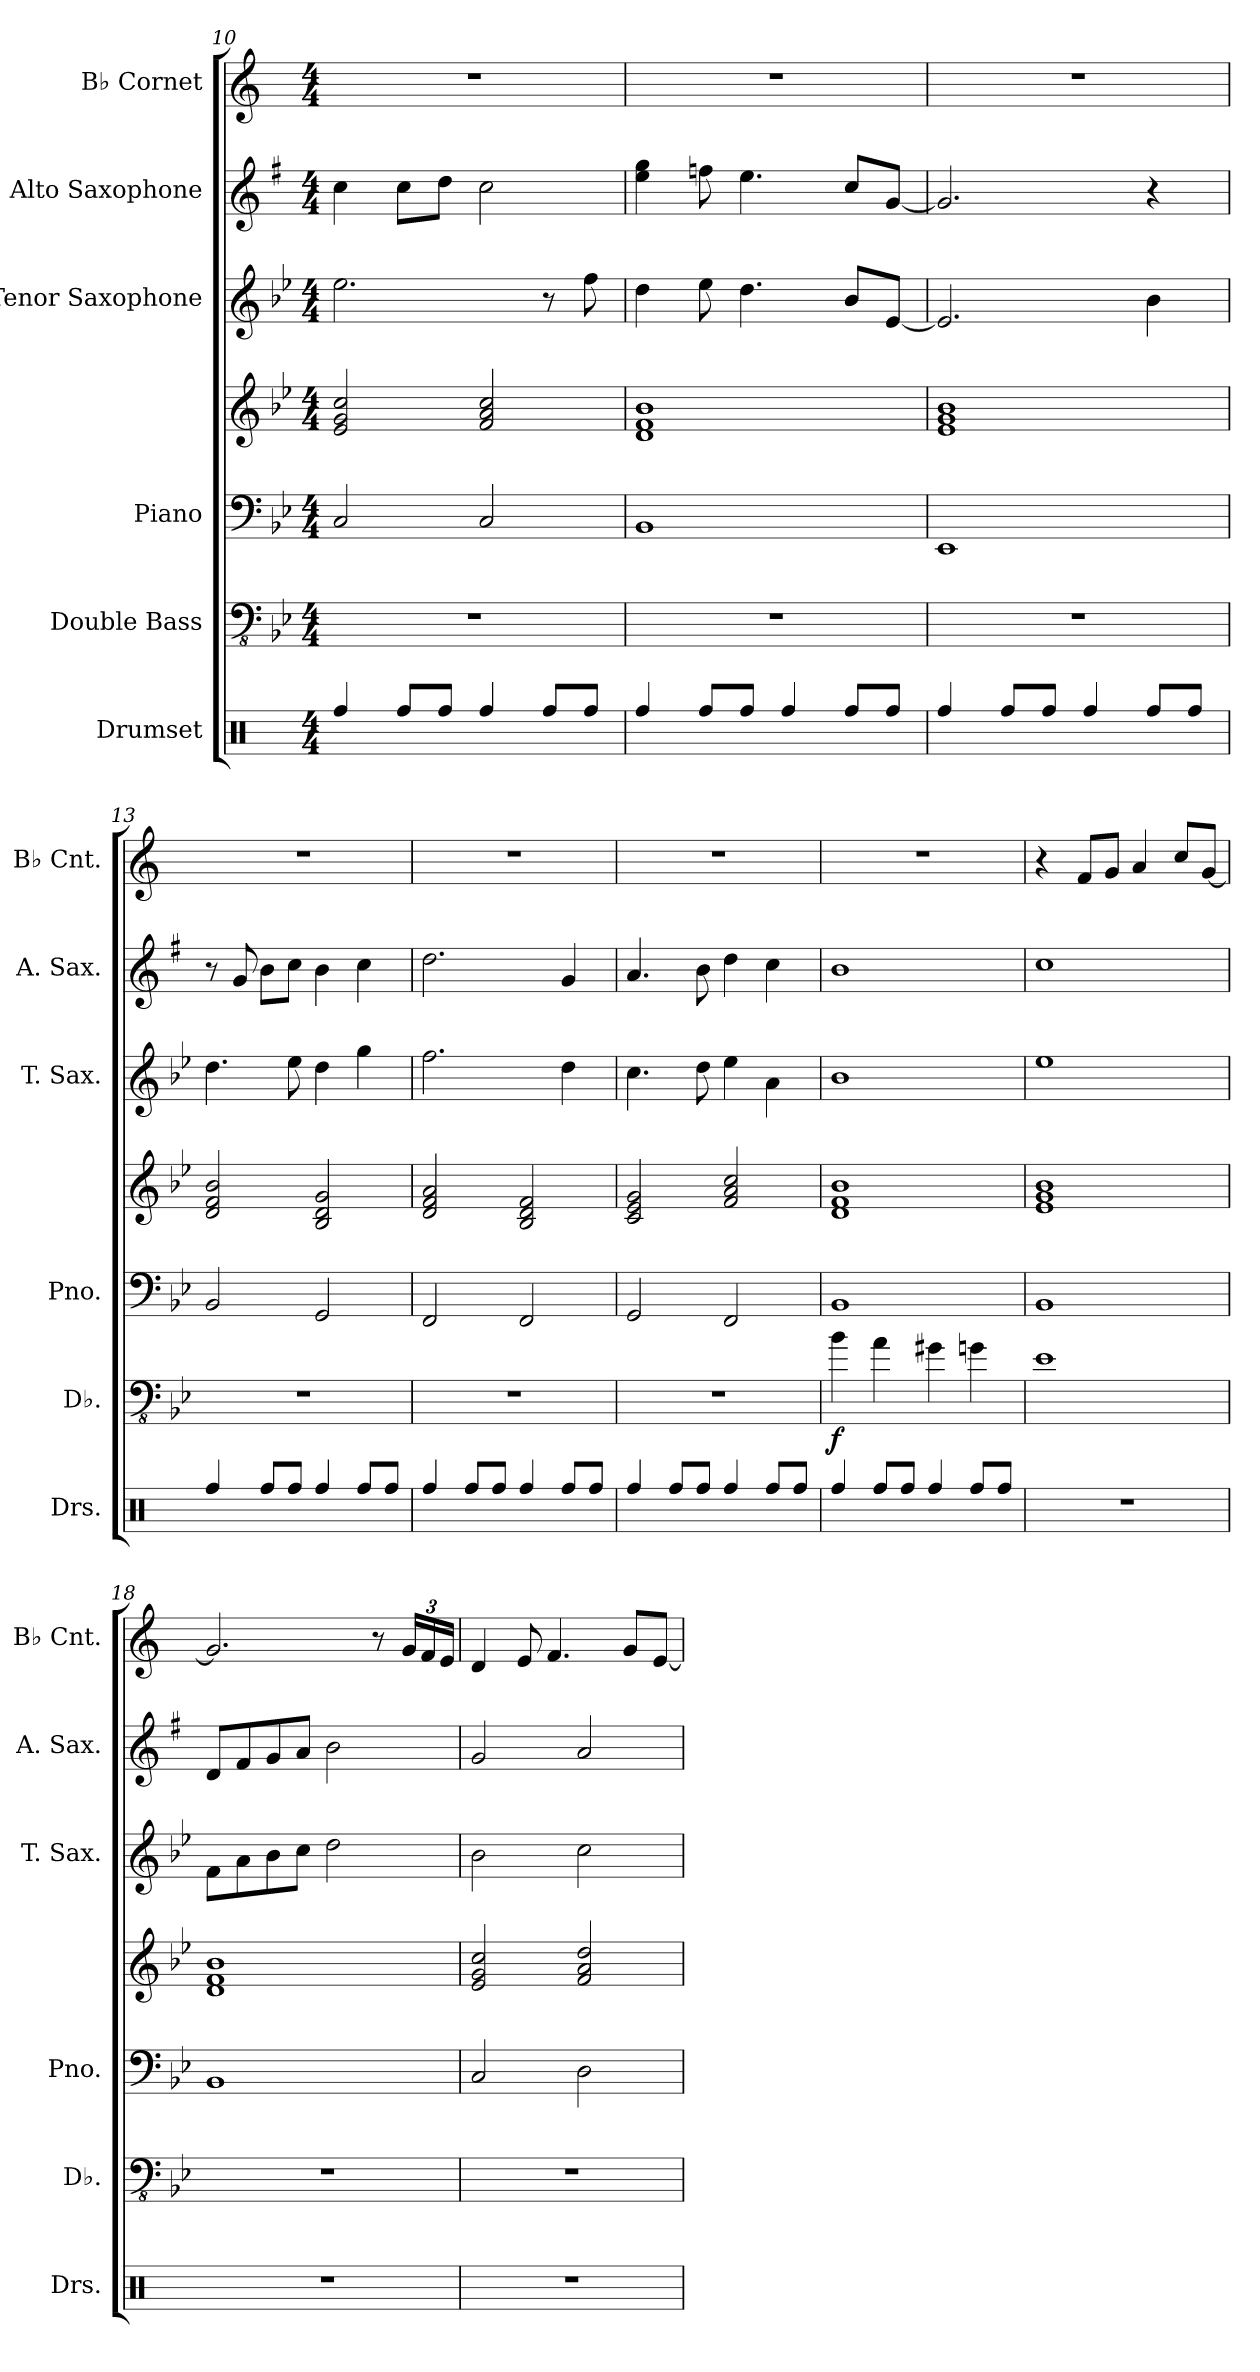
**kern	**kern	**dynam	**kern	**kern	**kern	**kern	**kern
*part6	*part5	*part5	*part4	*part4	*part3	*part2	*part1
*staff7	*staff6	*staff6	*staff5	*staff4	*staff3	*staff2	*staff1
*I"Drumset	*I"Double Bass	*	*I"Piano	*	*I"Tenor Saxophone	*I"Alto Saxophone	*I"B♭ Cornet
*I'Drs.	*I'Db.	*	*I'Pno.	*	*I'T. Sax.	*I'A. Sax.	*I'B♭ Cnt.
*clefX	*clefFv4	*	*clefF4	*clefG2	*clefG2	*clefG2	*clefG2
*	*ITrd7c12	*	*	*	*ITrd8c14	*ITrd5c9	*ITrd1c2
*k[]	*k[b-e-]	*	*k[b-e-]	*k[b-e-]	*k[b-e-]	*k[b-e-]	*k[b-e-]
*M4/4	*M4/4	*	*M4/4	*M4/4	*M4/4	*M4/4	*M4/4
=10	=10	=10	=10	=10	=10	=10	=10
4Rff/	1r	.	2C/	2e-/ 2g/ 2cc/	2.e-\	4e-\	1r
8Rff/L	.	.	.	.	.	8e-\L	.
8Rff/J	.	.	.	.	.	8f\J	.
4Rff/	.	.	2C/	2f/ 2a/ 2cc/	.	2e-\	.
8Rff/L	.	.	.	.	8r	.	.
8Rff/J	.	.	.	.	8f\	.	.
=11	=11	=11	=11	=11	=11	=11	=11
4Rff/	1r	.	1BB-	1d 1f 1b-	4d\	4g\ 4b-\	1r
8Rff/L	.	.	.	.	8e-\	8a-X\	.
8Rff/J	.	.	.	.	4.d\	4.g\	.
4Rff/	.	.	.	.	.	.	.
8Rff/L	.	.	.	.	8B-/L	8e-/L	.
8Rff/J	.	.	.	.	[8E-/J	[8B-/J	.
!!LO:PB:g=z
=12	=12	=12	=12	=12	=12	=12	=12
4Rff/	1r	.	1EE-	1e- 1g 1b-	2.E-/]	2.B-/]	1r
8Rff/L	.	.	.	.	.	.	.
8Rff/J	.	.	.	.	.	.	.
4Rff/	.	.	.	.	.	.	.
8Rff/L	.	.	.	.	4B-\	4r	.
8Rff/J	.	.	.	.	.	.	.
=13	=13	=13	=13	=13	=13	=13	=13
4Rff/	1r	.	2BB-/	2d/ 2f/ 2b-/	4.d\	8r	1r
.	.	.	.	.	.	8B-/	.
8Rff/L	.	.	.	.	.	8d\L	.
8Rff/J	.	.	.	.	8e-\	8e-\J	.
4Rff/	.	.	2GG/	2B-/ 2d/ 2g/	4d\	4d\	.
8Rff/L	.	.	.	.	4g\	4e-\	.
8Rff/J	.	.	.	.	.	.	.
=14	=14	=14	=14	=14	=14	=14	=14
4Rff/	1r	.	2FF/	2d/ 2f/ 2a/	2.f\	2.f\	1r
8Rff/L	.	.	.	.	.	.	.
8Rff/J	.	.	.	.	.	.	.
4Rff/	.	.	2FF/	2B-/ 2d/ 2f/	.	.	.
8Rff/L	.	.	.	.	4d\	4B-/	.
8Rff/J	.	.	.	.	.	.	.
=15	=15	=15	=15	=15	=15	=15	=15
4Rff/	1r	.	2GG/	2c/ 2e-/ 2g/	4.c\	4.c/	1r
8Rff/L	.	.	.	.	.	.	.
8Rff/J	.	.	.	.	8d\	8d\	.
4Rff/	.	.	2FF/	2f/ 2a/ 2cc/	4e-\	4f\	.
8Rff/L	.	.	.	.	4A\	4e-\	.
8Rff/J	.	.	.	.	.	.	.
=16	=16	=16	=16	=16	=16	=16	=16
!	!	!LO:DY:b	!	!	!	!	!
4Rff/	4BB-\	f	1BB-	1d 1f 1b-	1B-	1d	1r
8Rff/L	4AA\	.	.	.	.	.	.
8Rff/J	.	.	.	.	.	.	.
4Rff/	4GG#X\	.	.	.	.	.	.
8Rff/L	4GGn\	.	.	.	.	.	.
8Rff/J	.	.	.	.	.	.	.
=17	=17	=17	=17	=17	=17	=17	=17
1r	1EE-	.	1BB-	1e- 1g 1b-	1e-	1e-	4r
.	.	.	.	.	.	.	8e-/L
.	.	.	.	.	.	.	8f/J
.	.	.	.	.	.	.	4g/
.	.	.	.	.	.	.	8b-/L
.	.	.	.	.	.	.	[8f/J
!!LO:PB:g=z
=18	=18	=18	=18	=18	=18	=18	=18
1r	1r	.	1BB-	1d 1f 1b-	8F\L	8F/L	2.f/]
.	.	.	.	.	8A\	8A/	.
.	.	.	.	.	8B-\	8B-/	.
.	.	.	.	.	8c\J	8c/J	.
.	.	.	.	.	2d\	2d\	.
.	.	.	.	.	.	.	8r
*	*	*	*	*	*	*	*Xbrackettup
.	.	.	.	.	.	.	24f/LL
.	.	.	.	.	.	.	24e-/
.	.	.	.	.	.	.	24d/JJ
=19	=19	=19	=19	=19	=19	=19	=19
1r	1r	.	2C/	2e-/ 2g/ 2cc/	2B-\	2B-/	4c/
.	.	.	.	.	.	.	8d/
.	.	.	.	.	.	.	4.e-/
.	.	.	2D\	2f/ 2a/ 2dd/	2c\	2c/	.
.	.	.	.	.	.	.	8f/L
.	.	.	.	.	.	.	[8d/J
=	=	=	=	=	=	=	=
*-	*-	*-	*-	*-	*-	*-	*-
